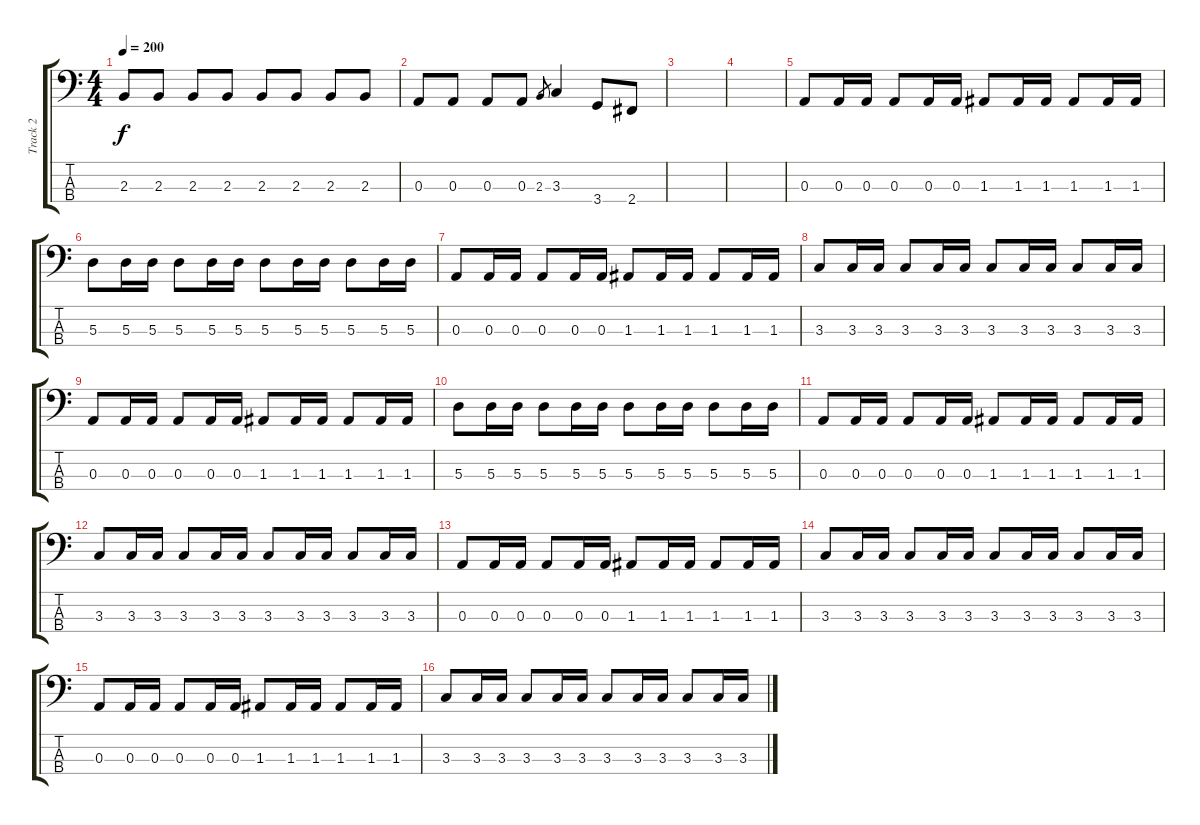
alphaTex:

\track ("Track 2" "Track 2") {instrument electricbasspick}
\staff {score tabs}
\tuning (G2 D2 A1 E1) {hide}
\ts (4 4)
\tempo 200
\clef f4
\ks c
2.3.8{dy f} 2.3.8 2.3.8 2.3.8 2.3.8 2.3.8 2.3.8 2.3.8 |
0.3.8 0.3.8 0.3.8 0.3.8 2.3.8{gr} 3.3.4 3.4.8 2.4.8 |
|
|
0.3.8 0.3.16 0.3.16 0.3.8 0.3.16 0.3.16 1.3.8 1.3.16 1.3.16 1.3.8 1.3.16 1.3.16 |
5.3.8 5.3.16 5.3.16 5.3.8 5.3.16 5.3.16 5.3.8 5.3.16 5.3.16 5.3.8 5.3.16 5.3.16 |
0.3.8 0.3.16 0.3.16 0.3.8 0.3.16 0.3.16 1.3.8 1.3.16 1.3.16 1.3.8 1.3.16 1.3.16 |
3.3.8 3.3.16 3.3.16 3.3.8 3.3.16 3.3.16 3.3.8 3.3.16 3.3.16 3.3.8 3.3.16 3.3.16 |
0.3.8 0.3.16 0.3.16 0.3.8 0.3.16 0.3.16 1.3.8 1.3.16 1.3.16 1.3.8 1.3.16 1.3.16 |
5.3.8 5.3.16 5.3.16 5.3.8 5.3.16 5.3.16 5.3.8 5.3.16 5.3.16 5.3.8 5.3.16 5.3.16 |
0.3.8 0.3.16 0.3.16 0.3.8 0.3.16 0.3.16 1.3.8 1.3.16 1.3.16 1.3.8 1.3.16 1.3.16 |
3.3.8 3.3.16 3.3.16 3.3.8 3.3.16 3.3.16 3.3.8 3.3.16 3.3.16 3.3.8 3.3.16 3.3.16 |
0.3.8 0.3.16 0.3.16 0.3.8 0.3.16 0.3.16 1.3.8 1.3.16 1.3.16 1.3.8 1.3.16 1.3.16 |
3.3.8 3.3.16 3.3.16 3.3.8 3.3.16 3.3.16 3.3.8 3.3.16 3.3.16 3.3.8 3.3.16 3.3.16 |
0.3.8 0.3.16 0.3.16 0.3.8 0.3.16 0.3.16 1.3.8 1.3.16 1.3.16 1.3.8 1.3.16 1.3.16 |
3.3.8 3.3.16 3.3.16 3.3.8 3.3.16 3.3.16 3.3.8 3.3.16 3.3.16 3.3.8 3.3.16 3.3.16
